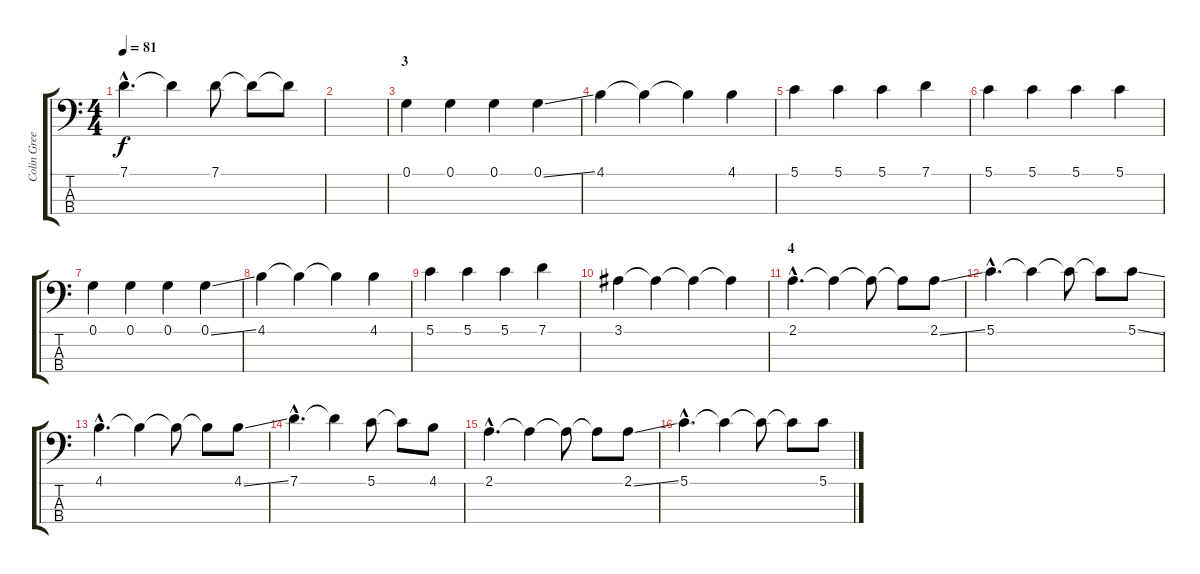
\track ("Colin Greenwood (Basse)" "Colin Gree") {instrument electricbassfinger}
\staff {score tabs}
\tuning (G2 D2 A1 E1) {hide}
\ts (4 4)
\tempo 81
\clef f4
\ks c
7.1{hac}.4{d dy f} 7.1{t}.4 7.1.8 7.1{t}.8 7.1{t}.8 |
|
\section ("" "3")
0.1.4 0.1.4 0.1.4 0.1{ss}.4 |
4.1.4 4.1{t}.4 4.1{t}.4 4.1.4 |
5.1.4 5.1.4 5.1.4 7.1.4 |
5.1.4 5.1.4 5.1.4 5.1.4 |
0.1.4 0.1.4 0.1.4 0.1{ss}.4 |
4.1.4 4.1{t}.4 4.1{t}.4 4.1.4 |
5.1.4 5.1.4 5.1.4 7.1.4 |
3.1.4 3.1{t}.4 3.1{t}.4 3.1{t}.4 |
\section ("" "4")
2.1{hac}.4{d} 2.1{t}.4 2.1{t}.8 2.1{t}.8 2.1{ss}.8 |
5.1{hac}.4{d} 5.1{t}.4 5.1{t}.8 5.1{t}.8 5.1{ss}.8 |
4.1{hac}.4{d} 4.1{t}.4 4.1{t}.8 4.1{t}.8 4.1{ss}.8 |
7.1{hac}.4{d} 7.1{t}.4 5.1.8 5.1{t}.8 4.1.8 |
2.1{hac}.4{d} 2.1{t}.4 2.1{t}.8 2.1{t}.8 2.1{ss}.8 |
5.1{hac}.4{d} 5.1{t}.4 5.1{t}.8 5.1{t}.8 5.1{ss}.8
